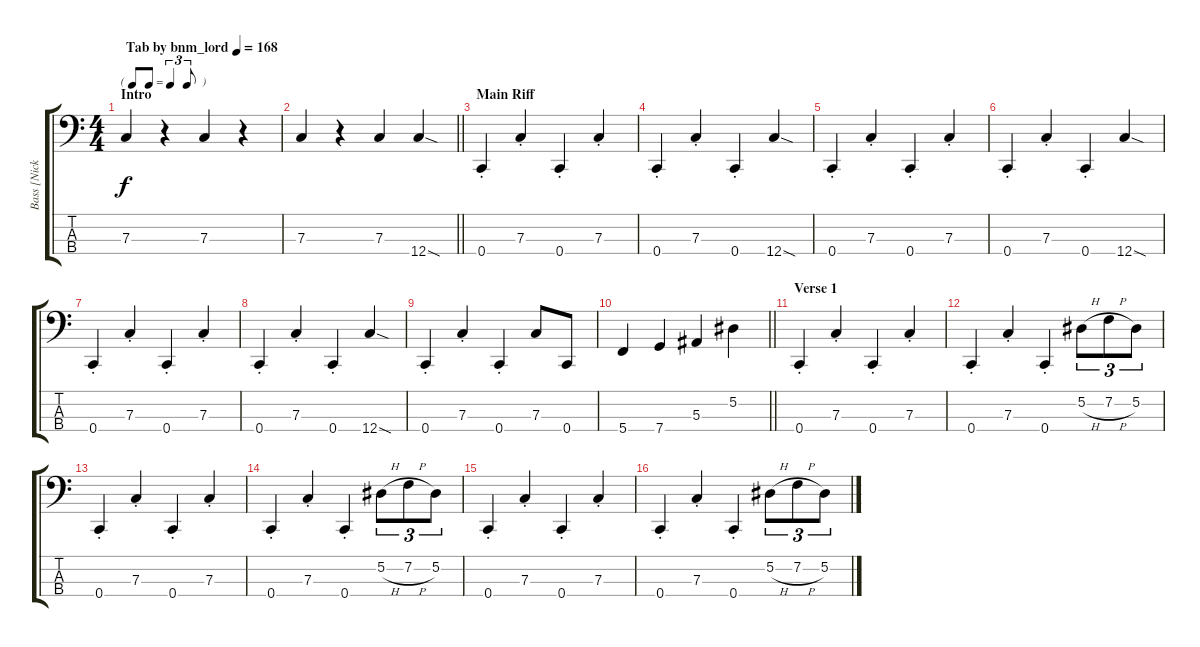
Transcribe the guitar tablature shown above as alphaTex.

\track ("Bass [Nick Oliveri]" "Bass [Nick") {instrument electricbasspick bank 115}
\staff {score tabs}
\tuning (Eb2 Bb1 F1 C1) {hide}
\ts (4 4)
\tf triplet8th
\section ("" "Intro")
\tempo (168 "Tab by bnm_lord")
\clef f4
\ks c
7.3.4{dy f instrument electricbasspick} r.4 7.3.4 r.4 |
\barLineRight lightlight
7.3.4 r.4 7.3.4 12.4{sod}.4 |
\section ("" "Main Riff")
0.4{st}.4 7.3{st}.4 0.4{st}.4 7.3{st}.4 |
0.4{st}.4 7.3{st}.4 0.4{st}.4 12.4{sod}.4 |
0.4{st}.4 7.3{st}.4 0.4{st}.4 7.3{st}.4 |
0.4{st}.4 7.3{st}.4 0.4{st}.4 12.4{sod}.4 |
0.4{st}.4 7.3{st}.4 0.4{st}.4 7.3{st}.4 |
0.4{st}.4 7.3{st}.4 0.4{st}.4 12.4{sod}.4 |
0.4{st}.4 7.3{st}.4 0.4{st}.4 7.3.8 0.4.8 |
\barLineRight lightlight
5.4.4 7.4.4 5.3.4 5.2.4 |
\section ("" "Verse 1")
0.4{st}.4 7.3{st}.4 0.4{st}.4 7.3{st}.4 |
0.4{st}.4 7.3{st}.4 0.4{st}.4 5.2{h}.8{tu (3 2)} 7.2{h}.8{tu (3 2)} 5.2.8{tu (3 2)} |
0.4{st}.4 7.3{st}.4 0.4{st}.4 7.3{st}.4 |
0.4{st}.4 7.3{st}.4 0.4{st}.4 5.2{h}.8{tu (3 2)} 7.2{h}.8{tu (3 2)} 5.2.8{tu (3 2)} |
0.4{st}.4 7.3{st}.4 0.4{st}.4 7.3{st}.4 |
0.4{st}.4 7.3{st}.4 0.4{st}.4 5.2{h}.8{tu (3 2)} 7.2{h}.8{tu (3 2)} 5.2.8{tu (3 2)}
